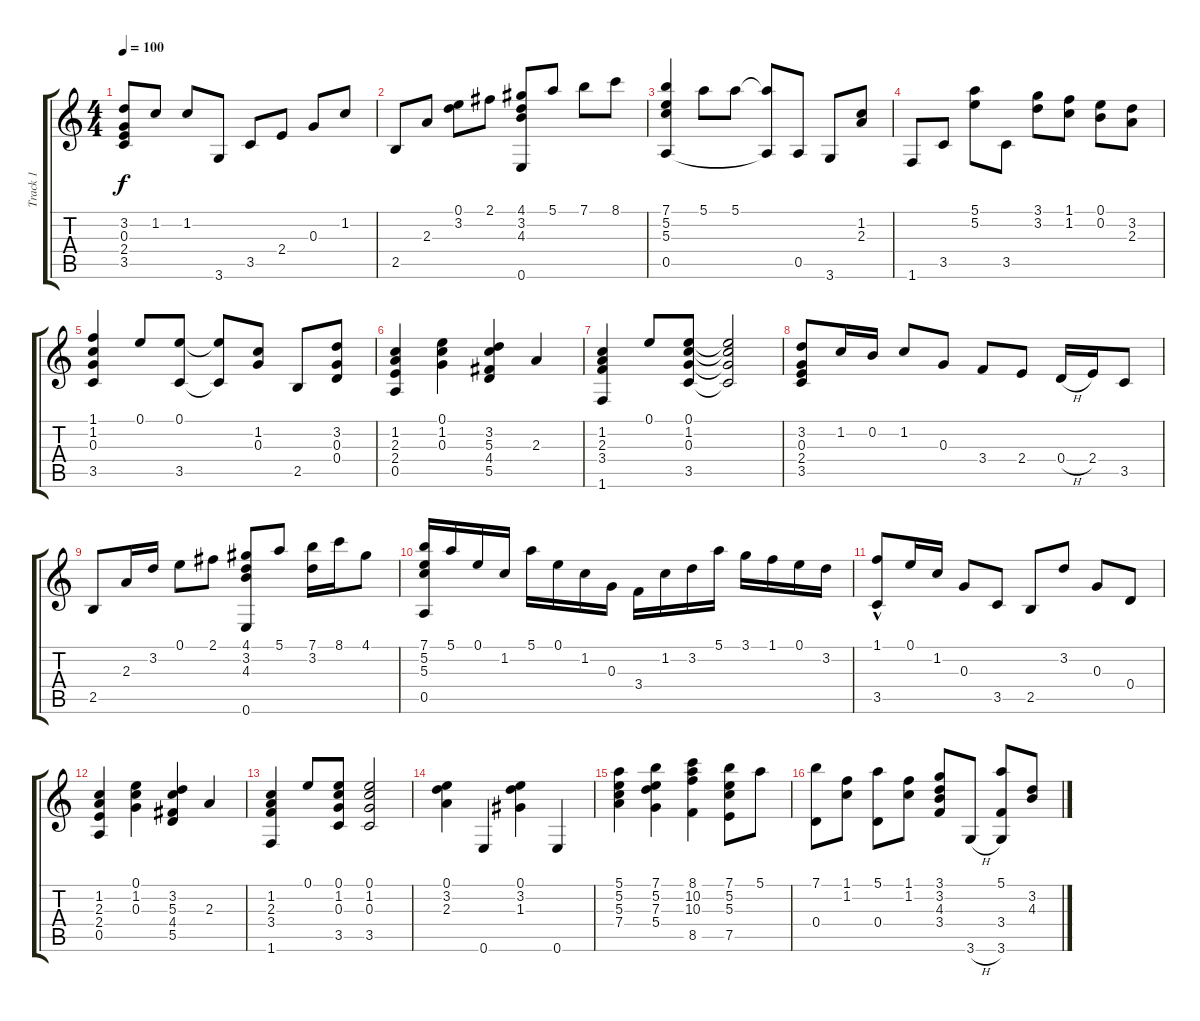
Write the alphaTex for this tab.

\track ("Track 1" "Track 1") {instrument acousticguitarnylon}
\staff {score tabs}
\tuning (E4 B3 G3 D3 A2 E2) {hide}
\ts (4 4)
\tempo 100
\clef g2
\ks c
(3.2 0.3 2.4 3.5).8{dy f instrument acousticguitarnylon} 1.2.8 1.2.8 3.6.8 3.5.8 2.4.8 0.3.8 1.2.8 |
2.5.8 2.3.8 (0.1 3.2).8 2.1.8 (4.1 3.2 4.3 0.6).8 5.1.8 7.1.8 8.1.8 |
(7.1 5.2 5.3 0.5).4 5.1.8 5.1.8 (5.1{t} 0.5{t}).8 0.5.8 3.6.8 (1.2 2.3).8 |
1.6.8 3.5.8 (5.1 5.2).8 3.5.8 (3.1 3.2).8 (1.1 1.2).8 (0.1 0.2).8 (3.2 2.3).8 |
(1.1 1.2 0.3 3.5).4 0.1.8 (0.1 3.5).8 (0.1{t} 3.5{t}).8 (1.2 0.3).8 2.5.8 (3.2 0.3 0.4).8 |
(1.2 2.3 2.4 0.5).4 (0.1 1.2 0.3).4 (3.2 5.3 4.4 5.5).4 2.3.4 |
(1.2 2.3 3.4 1.6).4 0.1.8 (0.1 1.2 0.3 3.5).8 (0.1{t} 1.2{t} 0.3{t} 3.5{t}).2 |
(3.2 0.3 2.4 3.5).8 1.2.16 0.2.16 1.2.8 0.3.8 3.4.8 2.4.8 0.4{h}.16 2.4.16 3.5.8 |
2.5.8 2.3.16 3.2.16 0.1.8 2.1.8 (4.1 3.2 4.3 0.6).8 5.1.8 (7.1 3.2).16 8.1.16 4.1.8 |
(7.1 5.2 5.3 0.5).16 5.1.16 0.1.16 1.2.16 5.1.16 0.1.16 1.2.16 0.3.16 3.4.16 1.2.16 3.2.16 5.1.16 3.1.16 1.1.16 0.1.16 3.2.16 |
(1.1 3.5{hac}).8 0.1.16 1.2.16 0.3.8 3.5.8 2.5.8 3.2.8 0.3.8 0.4.8 |
(1.2 2.3 2.4 0.5).4 (0.1 1.2 0.3).4 (3.2 5.3 4.4 5.5).4 2.3.4 |
(1.2 2.3 3.4 1.6).4 0.1.8 (0.1 1.2 0.3 3.5).8 (0.1 1.2 0.3 3.5).2 |
(0.1 3.2 2.3).4 0.6.4 (0.1 3.2 1.3).4 0.6.4 |
(5.1 5.2 5.3 7.4).4 (7.1 5.2 7.3 5.4).4 (8.1 10.2 10.3 8.5).4 (7.1 5.2 5.3 7.5).8 5.1.8 |
(7.1 0.4).8 (1.1 1.2).8 (5.1 0.4).8 (1.1 1.2).8 (3.1 3.2 4.3 3.4).8 3.6{h}.8 (5.1 3.4 3.6).8 (3.2 4.3).8
